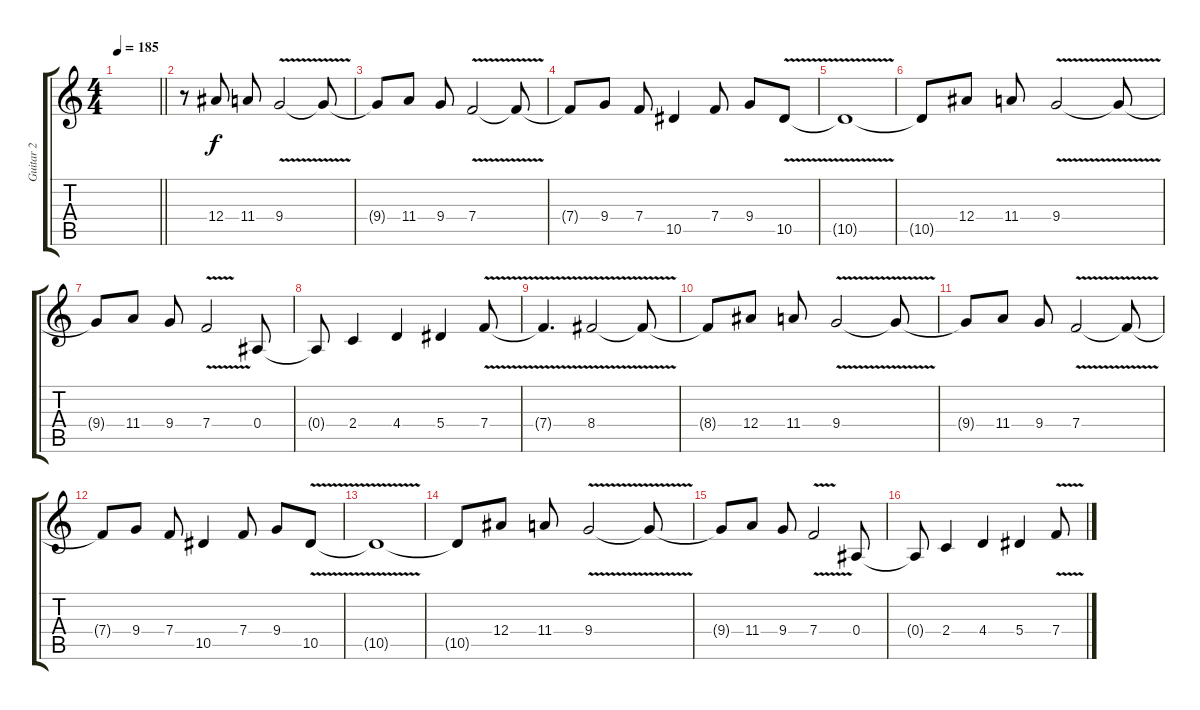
\track ("Guitar 2" "Guitar 2") {instrument distortionguitar}
\staff {score tabs}
\tuning (C4 G3 Eb3 Bb2 F2 C2) {hide}
\ts (4 4)
\tempo 185
\clef g2
\barLineRight lightlight
\ks c
|
r.8 12.4.8 11.4.8 9.4{v}.2 9.4{t}.8 |
9.4{t}.8 11.4.8 9.4.8 7.4{v}.2 7.4{t}.8 |
7.4{t}.8 9.4.8 7.4.8 10.5.4 7.4.8 9.4.8 10.5{v}.8 |
10.5{t}.1 |
10.5{t}.8 12.4.8 11.4.8 9.4{v}.2 9.4{t}.8 |
9.4{t}.8 11.4.8 9.4.8 7.4{v}.2 0.4.8 |
0.4{t}.8 2.4.4 4.4.4 5.4.4 7.4{v}.8 |
7.4{t}.4{d} 8.4{v}.2 8.4{t}.8 |
8.4{t}.8 12.4.8 11.4.8 9.4{v}.2 9.4{t}.8 |
9.4{t}.8 11.4.8 9.4.8 7.4{v}.2 7.4{t}.8 |
7.4{t}.8 9.4.8 7.4.8 10.5.4 7.4.8 9.4.8 10.5{v}.8 |
10.5{t}.1 |
10.5{t}.8 12.4.8 11.4.8 9.4{v}.2 9.4{t}.8 |
9.4{t}.8 11.4.8 9.4.8 7.4{v}.2 0.4.8 |
0.4{t}.8 2.4.4 4.4.4 5.4.4 7.4{v}.8
